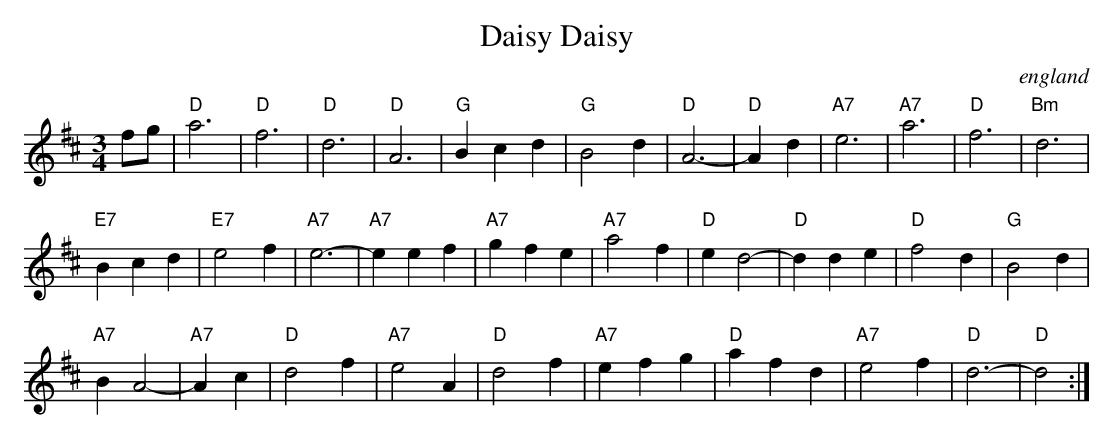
X:1
T:Daisy Daisy
O:england
M:3/4
L:1/4
K:D
f/2g/2|"D"a3|"D"f3|"D"d3|"D"A3|"G"Bcd|"G"B2d|"D"A3-|"D"Ad|"A7"e3|"A7"a3|"D"f3|\
"Bm"d3|
"E7"Bcd|"E7"e2f|"A7"e3-|"A7"eef|"A7"gfe|"A7"a2f|"D"ed2-|"D"dde|"D"f2d|"G"B2d|
"A7"BA2-|"A7"Ac|"D"d2f|"A7"e2A|"D"d2f|"A7"efg|"D"afd|"A7"e2f|"D"d3-|"D"d2:|
